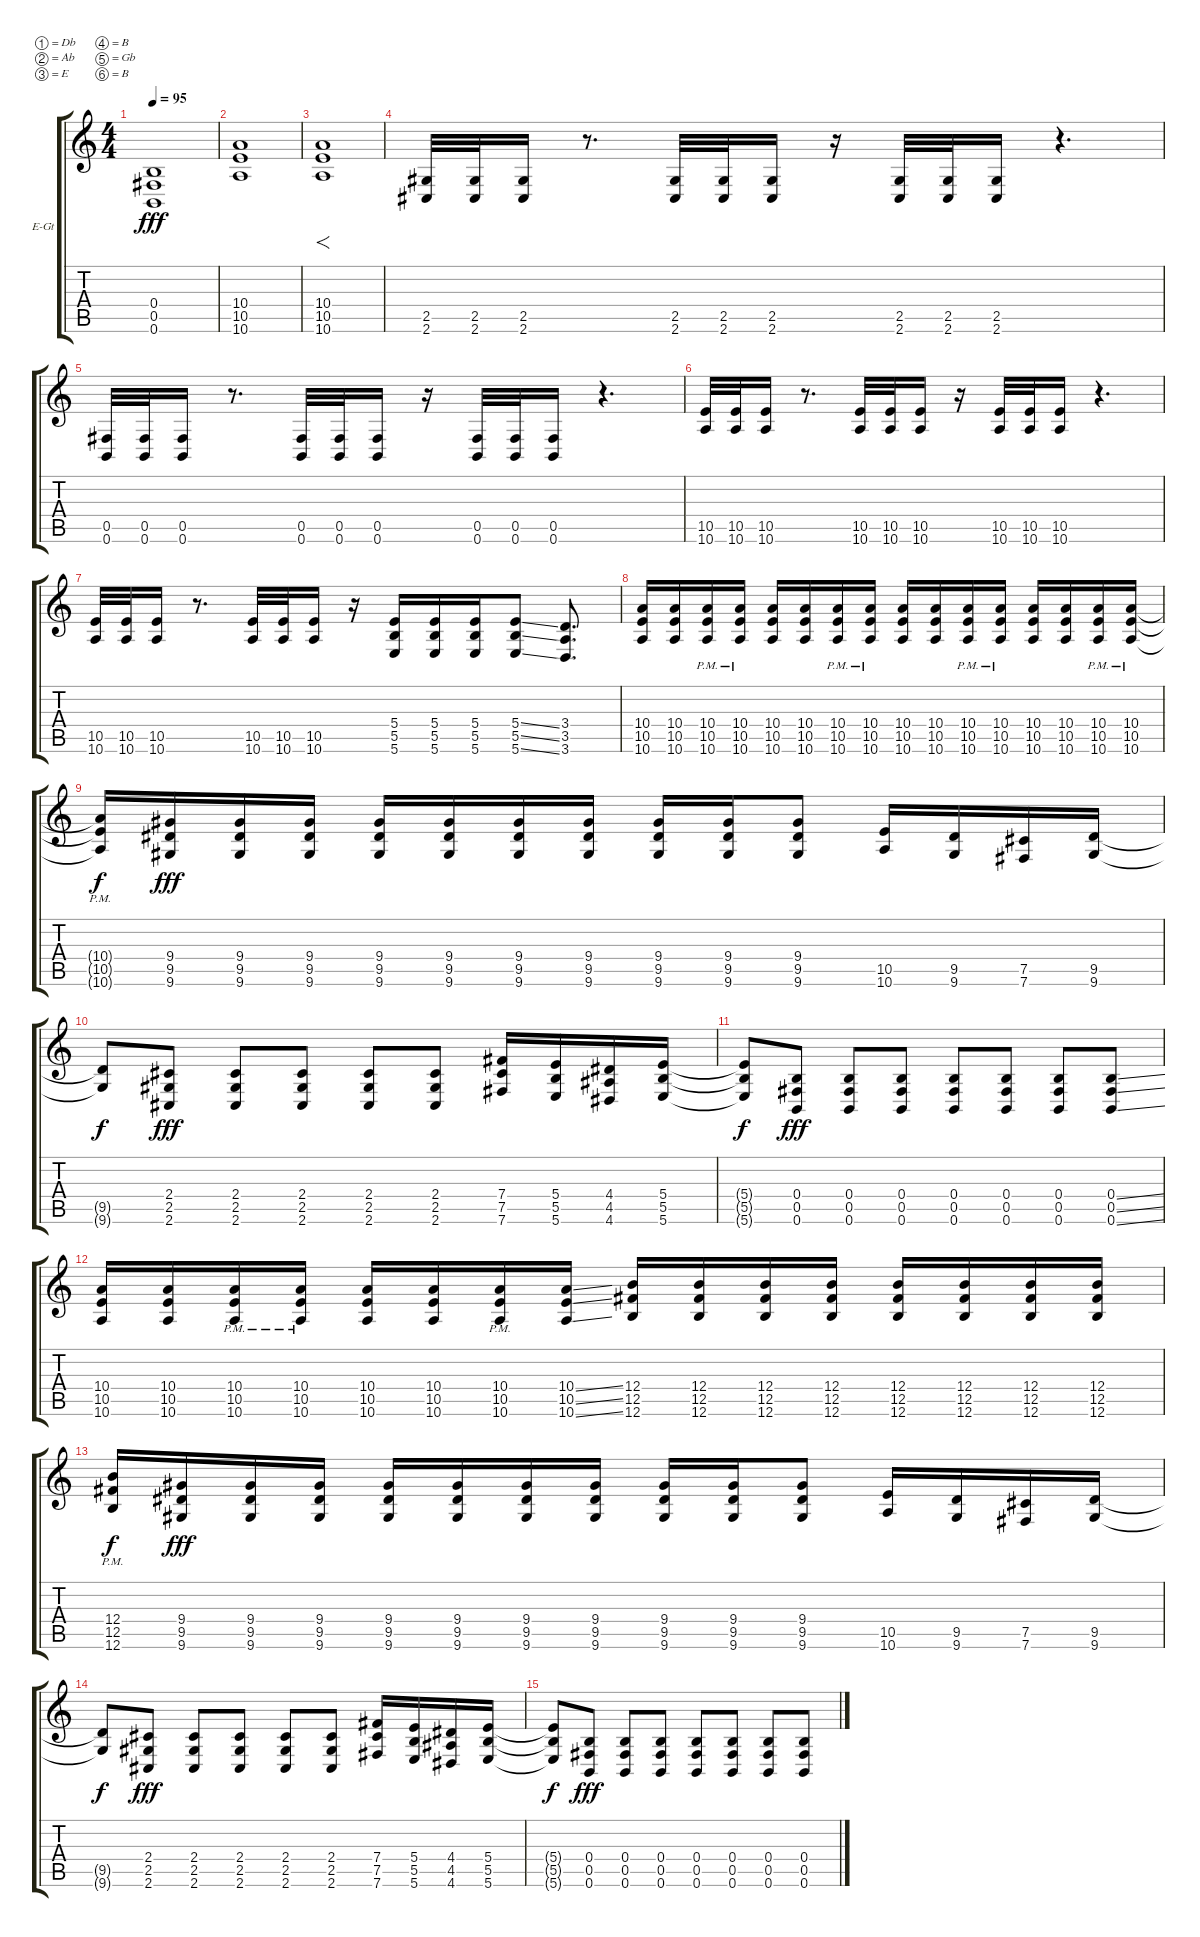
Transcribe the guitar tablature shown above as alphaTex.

\defaultSystemsLayout 4
\bracketExtendMode groupsimilarinstruments
\firstSystemTrackNameOrientation horizontal
\otherSystemsTrackNameOrientation horizontal
\track ("Electric Guitar" "E-Gt") {instrument distortionguitar}
\staff {score tabs}
\tuning (Db4 Ab3 E3 B2 Gb2 B1)
\ts (4 4)
\tempo 95
\clef g2
\scale
0.333333
\ks c
(0.4 0.5 0.6).1{dy fff} |
\scale
0.333333 (10.4 10.5 10.6).1 |
\scale
0.333333 (10.4 10.5 10.6).1{f} |
\scale
0.333333 (2.5 2.6).32 (2.5 2.6).32 (2.5 2.6).16 r.8{d} (2.5 2.6).32 (2.5 2.6).32 (2.5 2.6).16 r.16 (2.5 2.6).32 (2.5 2.6).32 (2.5 2.6).16 r.4{d} |
\scale
0.333333 (0.5 0.6).32 (0.5 0.6).32 (0.5 0.6).16 r.8{d} (0.5 0.6).32 (0.5 0.6).32 (0.5 0.6).16 r.16 (0.5 0.6).32 (0.5 0.6).32 (0.5 0.6).16 r.4{d} |
\scale
0.333333 (10.5 10.6).32 (10.5 10.6).32 (10.5 10.6).16 r.8{d} (10.5 10.6).32 (10.5 10.6).32 (10.5 10.6).16 r.16 (10.5 10.6).32 (10.5 10.6).32 (10.5 10.6).16 r.4{d} |
\scale
0.333333 (10.5 10.6).32 (10.5 10.6).32 (10.5 10.6).16 r.8{d} (10.5 10.6).32 (10.5 10.6).32 (10.5 10.6).16 r.16 (5.4 5.5 5.6).16 (5.4 5.5 5.6).16 (5.4 5.5 5.6).16 (5.4{ss} 5.5{ss} 5.6{ss}).8 (3.4 3.5 3.6).8{d} |
(10.4 10.5 10.6).16 (10.4 10.5 10.6).16 (10.4{pm} 10.5{pm} 10.6{pm}).16 (10.4{pm} 10.5{pm} 10.6{pm}).16 (10.4 10.5 10.6).16 (10.4 10.5 10.6).16 (10.4{pm} 10.5{pm} 10.6{pm}).16 (10.4{pm} 10.5{pm} 10.6{pm}).16 (10.4 10.5 10.6).16 (10.4 10.5 10.6).16 (10.4{pm} 10.5{pm} 10.6{pm}).16 (10.4{pm} 10.5{pm} 10.6{pm}).16 (10.4 10.5 10.6).16 (10.4 10.5 10.6).16 (10.4{pm} 10.5{pm} 10.6{pm}).16 (10.4{pm} 10.5{pm} 10.6{pm}).16 |
(10.4{pm t} 10.5{pm t} 10.6{pm t}).16{dy f} (9.4 9.5 9.6).16{dy fff} (9.4 9.5 9.6).16 (9.4 9.5 9.6).16 (9.4 9.5 9.6).16 (9.4 9.5 9.6).16 (9.4 9.5 9.6).16 (9.4 9.5 9.6).16 (9.4 9.5 9.6).16 (9.4 9.5 9.6).16 (9.4 9.5 9.6).8 (10.5 10.6).16 (9.5 9.6).16 (7.5 7.6).16 (9.5 9.6).16 |
(9.5{t} 9.6{t}).8{dy f} (2.4 2.5 2.6).8{dy fff} (2.4 2.5 2.6).8 (2.4 2.5 2.6).8 (2.4 2.5 2.6).8 (2.4 2.5 2.6).8 (7.4 7.5 7.6).16 (5.4 5.5 5.6).16 (4.4 4.5 4.6).16 (5.4 5.5 5.6).16 |
(5.4{t} 5.5{t} 5.6{t}).8{dy f} (0.4 0.5 0.6).8{dy fff} (0.4 0.5 0.6).8 (0.4 0.5 0.6).8 (0.4 0.5 0.6).8 (0.4 0.5 0.6).8 (0.4 0.5 0.6).8 (0.4{ss} 0.5{ss} 0.6{ss}).8 |
(10.4 10.5 10.6).16 (10.4 10.5 10.6).16 (10.4{pm} 10.5{pm} 10.6{pm}).16 (10.4{pm} 10.5{pm} 10.6{pm}).16 (10.4 10.5 10.6).16 (10.4 10.5 10.6).16 (10.4{pm} 10.5{pm} 10.6{pm}).16 (10.4{ss} 10.5{ss} 10.6{ss}).16 (12.4 12.5 12.6).16 (12.4 12.5 12.6).16 (12.4 12.5 12.6).16 (12.4 12.5 12.6).16 (12.4 12.5 12.6).16 (12.4 12.5 12.6).16 (12.4 12.5 12.6).16 (12.4 12.5 12.6).16 |
(12.4{pm} 12.5{pm} 12.6{pm}).16{dy f} (9.4 9.5 9.6).16{dy fff} (9.4 9.5 9.6).16 (9.4 9.5 9.6).16 (9.4 9.5 9.6).16 (9.4 9.5 9.6).16 (9.4 9.5 9.6).16 (9.4 9.5 9.6).16 (9.4 9.5 9.6).16 (9.4 9.5 9.6).16 (9.4 9.5 9.6).8 (10.5 10.6).16 (9.5 9.6).16 (7.5 7.6).16 (9.5 9.6).16 |
(9.5{t} 9.6{t}).8{dy f} (2.4 2.5 2.6).8{dy fff} (2.4 2.5 2.6).8 (2.4 2.5 2.6).8 (2.4 2.5 2.6).8 (2.4 2.5 2.6).8 (7.4 7.5 7.6).16 (5.4 5.5 5.6).16 (4.4 4.5 4.6).16 (5.4 5.5 5.6).16 |
(5.4{t} 5.5{t} 5.6{t}).8{dy f} (0.4 0.5 0.6).8{dy fff} (0.4 0.5 0.6).8 (0.4 0.5 0.6).8 (0.4 0.5 0.6).8 (0.4 0.5 0.6).8 (0.4 0.5 0.6).8 (0.4 0.5 0.6).8
